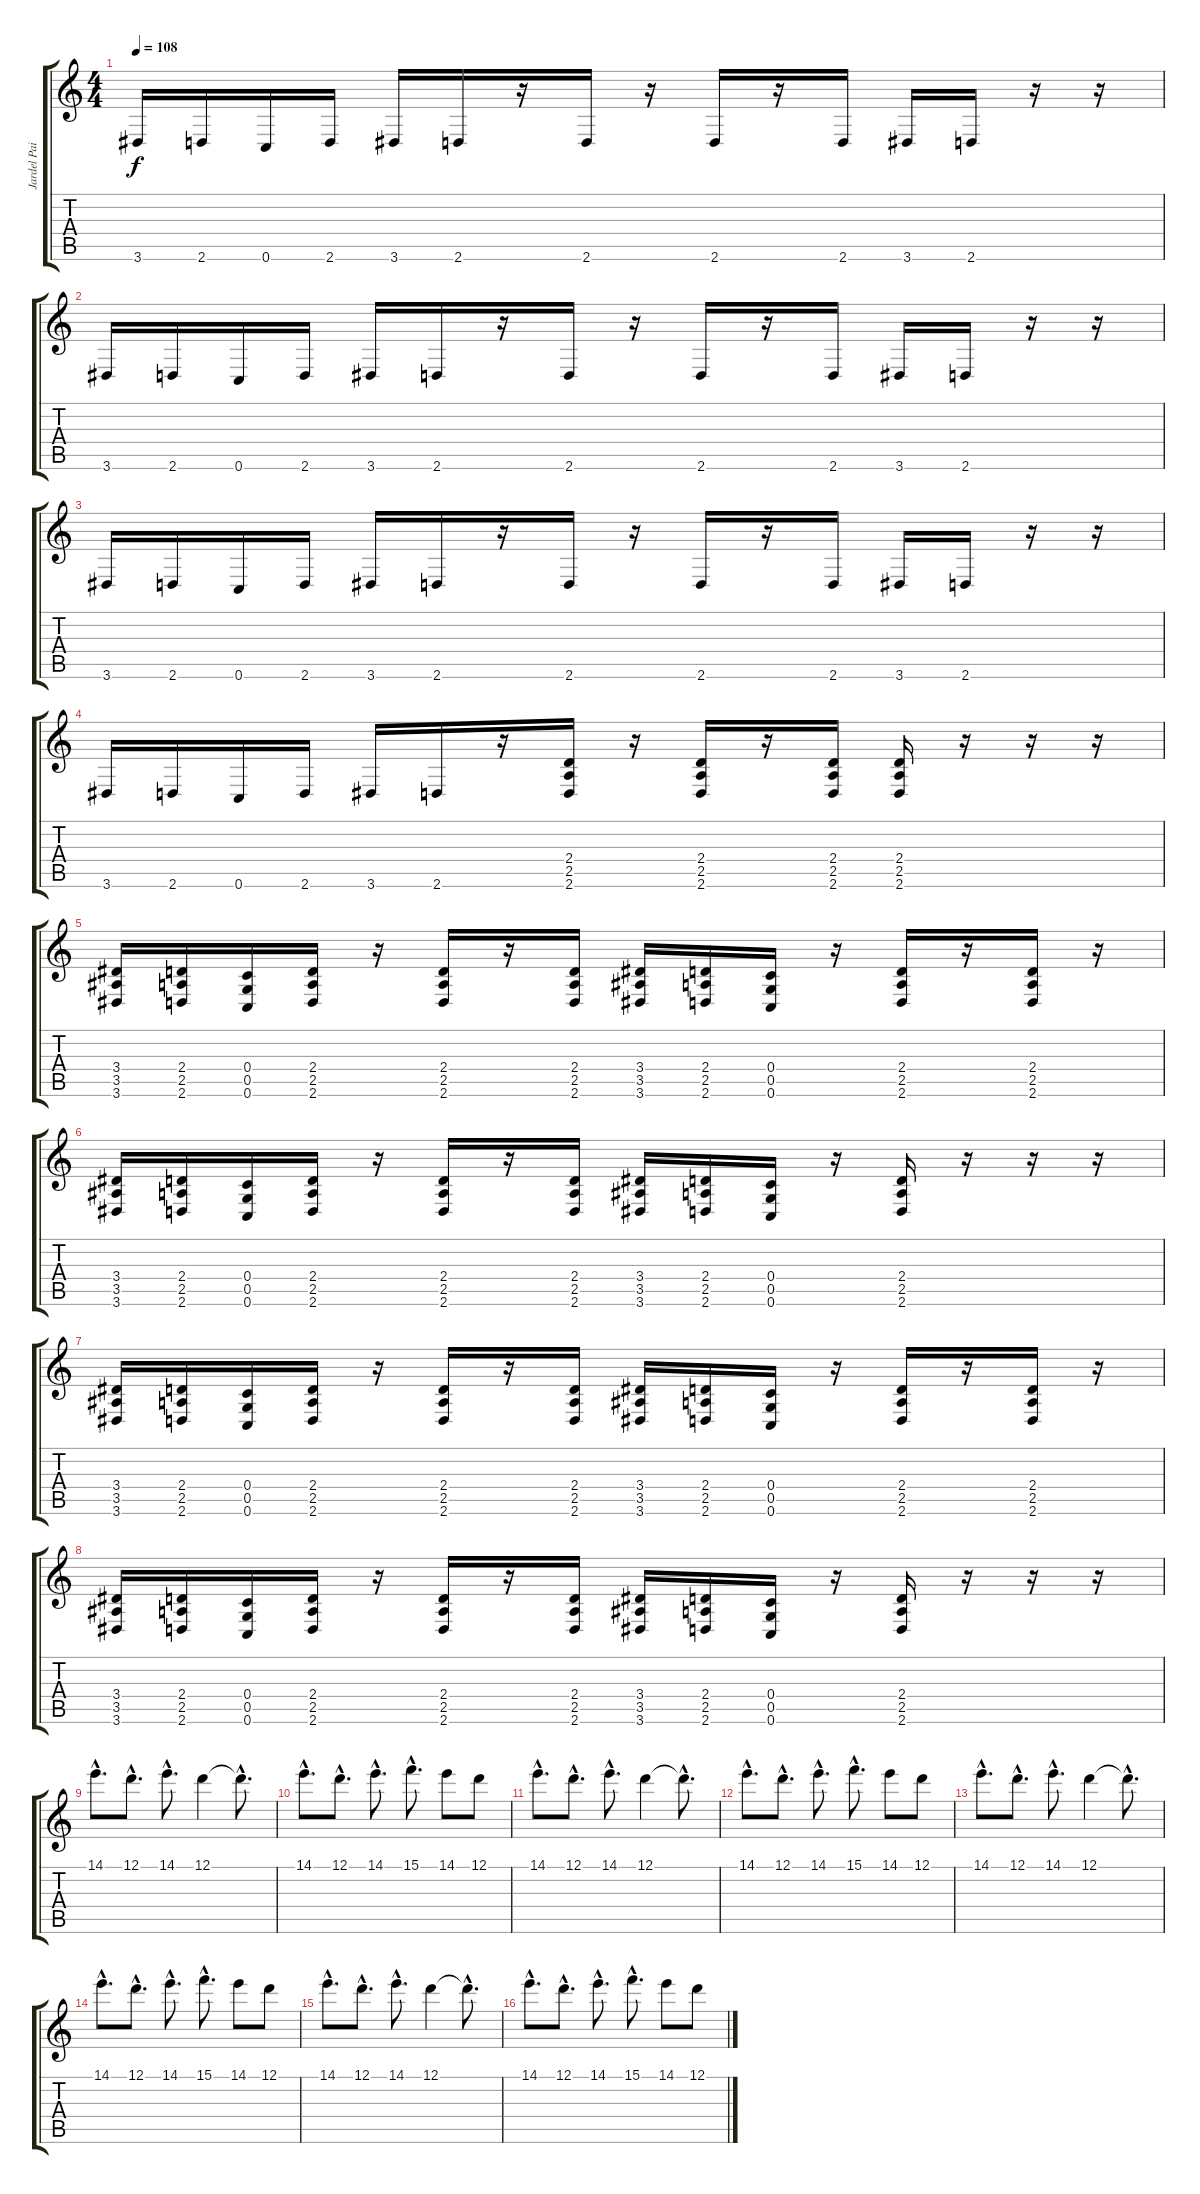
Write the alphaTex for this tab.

\track ("Jardel Paisante [Guitar]" "Jardel Pai") {instrument distortionguitar}
\staff {score tabs}
\tuning (D4 A3 F3 C3 G2 C2) {hide}
\ts (4 4)
\tempo 108
\clef g2
\ks c
3.6.16{dy f instrument distortionguitar} 2.6.16 0.6.16 2.6.16 3.6.16 2.6.16 r.16 2.6.16 r.16 2.6.16 r.16 2.6.16 3.6.16 2.6.16 r.16 r.16 |
3.6.16 2.6.16 0.6.16 2.6.16 3.6.16 2.6.16 r.16 2.6.16 r.16 2.6.16 r.16 2.6.16 3.6.16 2.6.16 r.16 r.16 |
3.6.16 2.6.16 0.6.16 2.6.16 3.6.16 2.6.16 r.16 2.6.16 r.16 2.6.16 r.16 2.6.16 3.6.16 2.6.16 r.16 r.16 |
3.6.16 2.6.16 0.6.16 2.6.16 3.6.16 2.6.16 r.16 (2.4 2.5 2.6).16 r.16 (2.4 2.5 2.6).16 r.16 (2.4 2.5 2.6).16 (2.4 2.5 2.6).16 r.16 r.16 r.16 |
(3.4 3.5 3.6).16 (2.4 2.5 2.6).16 (0.4 0.5 0.6).16 (2.4 2.5 2.6).16 r.16 (2.4 2.5 2.6).16 r.16 (2.4 2.5 2.6).16 (3.4 3.5 3.6).16 (2.4 2.5 2.6).16 (0.4 0.5 0.6).16 r.16 (2.4 2.5 2.6).16 r.16 (2.4 2.5 2.6).16 r.16 |
(3.4 3.5 3.6).16 (2.4 2.5 2.6).16 (0.4 0.5 0.6).16 (2.4 2.5 2.6).16 r.16 (2.4 2.5 2.6).16 r.16 (2.4 2.5 2.6).16 (3.4 3.5 3.6).16 (2.4 2.5 2.6).16 (0.4 0.5 0.6).16 r.16 (2.4 2.5 2.6).16 r.16 r.16 r.16 |
(3.4 3.5 3.6).16 (2.4 2.5 2.6).16 (0.4 0.5 0.6).16 (2.4 2.5 2.6).16 r.16 (2.4 2.5 2.6).16 r.16 (2.4 2.5 2.6).16 (3.4 3.5 3.6).16 (2.4 2.5 2.6).16 (0.4 0.5 0.6).16 r.16 (2.4 2.5 2.6).16 r.16 (2.4 2.5 2.6).16 r.16 |
(3.4 3.5 3.6).16 (2.4 2.5 2.6).16 (0.4 0.5 0.6).16 (2.4 2.5 2.6).16 r.16 (2.4 2.5 2.6).16 r.16 (2.4 2.5 2.6).16 (3.4 3.5 3.6).16 (2.4 2.5 2.6).16 (0.4 0.5 0.6).16 r.16 (2.4 2.5 2.6).16 r.16 r.16 r.16 |
14.1{hac}.8{d volume 10 balance 16 instrument electricguitarclean} 12.1{hac}.8{d} 14.1{hac}.8{d} 12.1.4 12.1{hac t}.8{d} |
14.1{hac}.8{d} 12.1{hac}.8{d} 14.1{hac}.8{d} 15.1{hac}.8{d} 14.1.8 12.1.8 |
14.1{hac}.8{d volume 10 balance 16 instrument electricguitarclean} 12.1{hac}.8{d} 14.1{hac}.8{d} 12.1.4 12.1{hac t}.8{d} |
14.1{hac}.8{d} 12.1{hac}.8{d} 14.1{hac}.8{d} 15.1{hac}.8{d} 14.1.8 12.1.8 |
14.1{hac}.8{d volume 10 balance 16 instrument electricguitarclean} 12.1{hac}.8{d} 14.1{hac}.8{d} 12.1.4 12.1{hac t}.8{d} |
14.1{hac}.8{d} 12.1{hac}.8{d} 14.1{hac}.8{d} 15.1{hac}.8{d} 14.1.8 12.1.8 |
14.1{hac}.8{d volume 10 balance 16 instrument electricguitarclean} 12.1{hac}.8{d} 14.1{hac}.8{d} 12.1.4 12.1{hac t}.8{d} |
14.1{hac}.8{d} 12.1{hac}.8{d} 14.1{hac}.8{d} 15.1{hac}.8{d} 14.1.8 12.1.8
